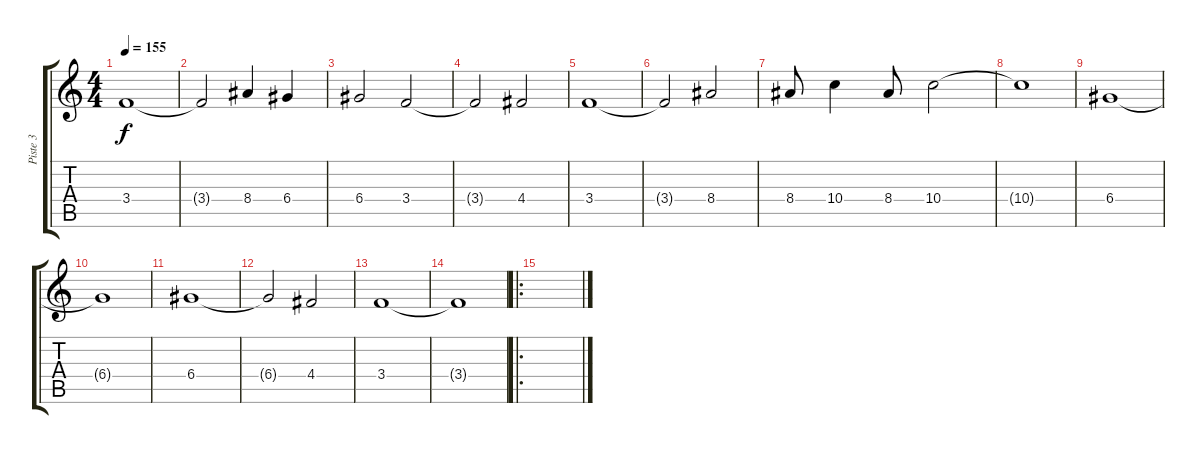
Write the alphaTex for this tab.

\track ("Piste 3" "Piste 3") {instrument overdrivenguitar}
\staff {score tabs}
\tuning (E4 B3 G3 D3 A2 E2) {hide}
\ts (4 4)
\tempo 155
\clef g2
\ks c
3.4.1{dy f} |
3.4{t}.2 8.4.4 6.4.4 |
6.4.2 3.4.2 |
3.4{t}.2 4.4.2 |
3.4.1 |
3.4{t}.2 8.4.2 |
8.4.8 10.4.4 8.4.8 10.4.2 |
10.4{t}.1 |
6.4.1 |
6.4{t}.1 |
6.4.1 |
6.4{t}.2 4.4.2 |
3.4.1 |
3.4{t}.1 |
\ro
